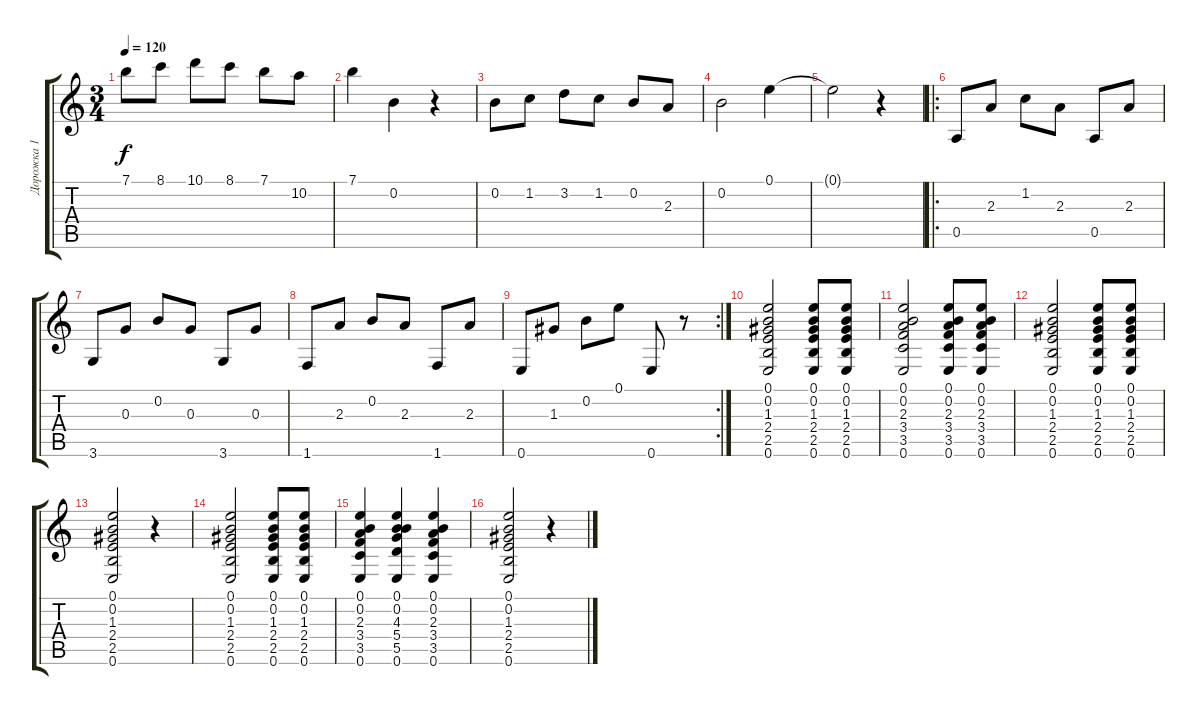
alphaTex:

\track ("Дорожка 1" "Дорожка 1") {instrument acousticguitarsteel}
\staff {score tabs}
\tuning (E4 B3 G3 D3 A2 E2) {hide}
\ts (3 4)
\tempo 120
\clef g2
\ks c
7.1.8{dy f} 8.1.8 10.1.8 8.1.8 7.1.8 10.2.8 |
7.1.4 0.2.4 r.4 |
0.2.8 1.2.8 3.2.8 1.2.8 0.2.8 2.3.8 |
0.2.2 0.1.4 |
0.1{t}.2 r.4 |
\ro
0.5.8 2.3.8 1.2.8 2.3.8 0.5.8 2.3.8 |
3.6.8 0.3.8 0.2.8 0.3.8 3.6.8 0.3.8 |
1.6.8 2.3.8 0.2.8 2.3.8 1.6.8 2.3.8 |
\rc 2
0.6.8 1.3.8 0.2.8 0.1.8 0.6.8 r.8 |
(0.1 0.2 1.3 2.4 2.5 0.6).2 (0.1 0.2 1.3 2.4 2.5 0.6).8 (0.1 0.2 1.3 2.4 2.5 0.6).8 |
(0.1 0.2 2.3 3.4 3.5 0.6).2 (0.1 0.2 2.3 3.4 3.5 0.6).8 (0.1 0.2 2.3 3.4 3.5 0.6).8 |
(0.1 0.2 1.3 2.4 2.5 0.6).2 (0.1 0.2 1.3 2.4 2.5 0.6).8 (0.1 0.2 1.3 2.4 2.5 0.6).8 |
(0.1 0.2 1.3 2.4 2.5 0.6).2 r.4 |
(0.1 0.2 1.3 2.4 2.5 0.6).2 (0.1 0.2 1.3 2.4 2.5 0.6).8 (0.1 0.2 1.3 2.4 2.5 0.6).8 |
(0.1 0.2 2.3 3.4 3.5 0.6).4 (0.1 0.2 4.3 5.4 5.5 0.6).4 (0.1 0.2 2.3 3.4 3.5 0.6).4 |
(0.1 0.2 1.3 2.4 2.5 0.6).2 r.4
